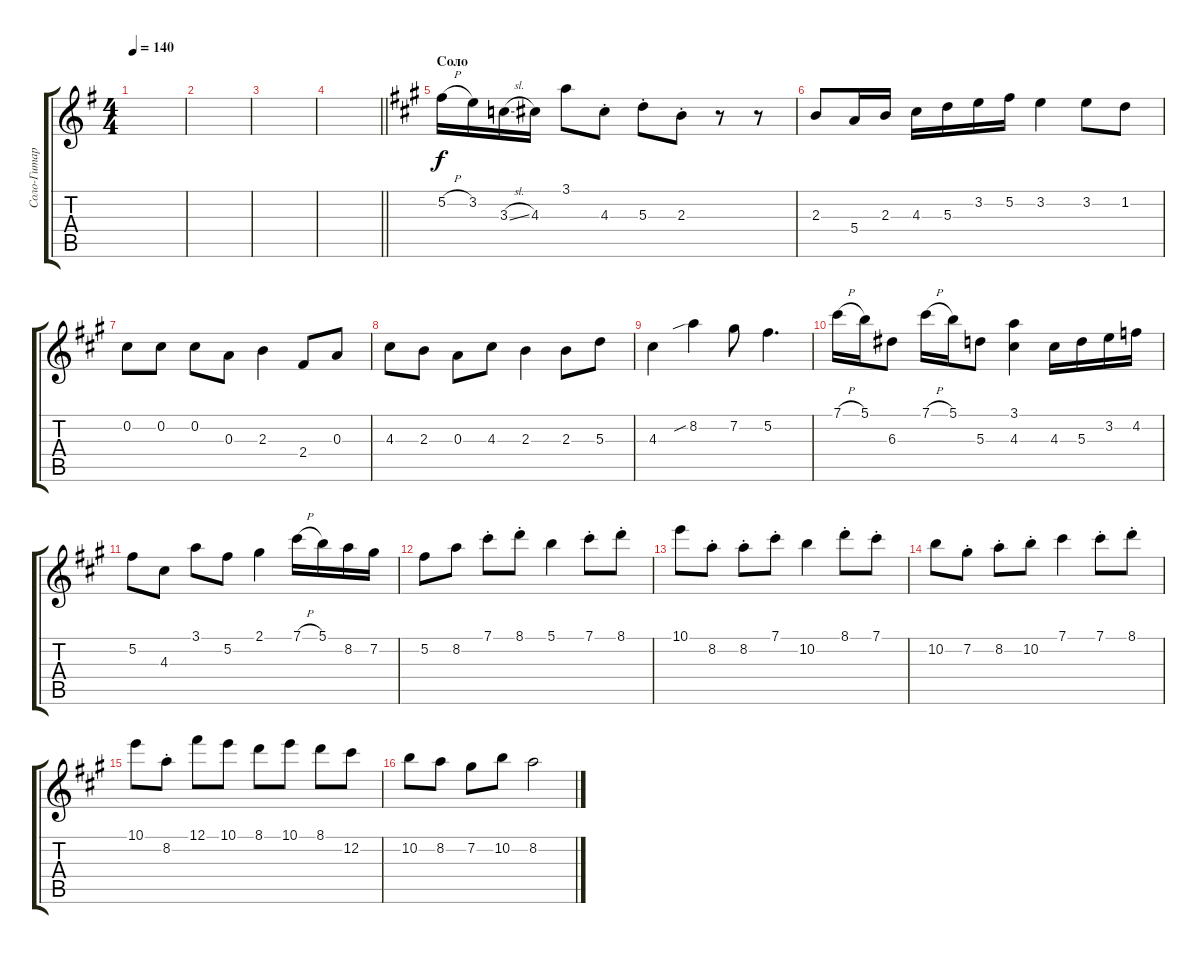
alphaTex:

\track ("Соло-Гитара" "Соло-Гитар") {instrument electricguitarjazz}
\staff {score tabs}
\tuning (Gb4 Db4 A3 E3 B2 Gb2) {hide}
\ts (4 4)
\tempo 140
\clef g2
\ks eminor
|
|
|
\barLineRight lightlight
|
\section ("" "Соло")
\ks a
5.2{h}.16 3.2.16 3.3{sl}.16 4.3.16 3.1.8 4.3{st}.8 5.3{st}.8 2.3{st}.8 r.8 r.8 |
2.3.8 5.4.16 2.3.16 4.3.16 5.3.16 3.2.16 5.2.16 3.2.4 3.2.8 1.2.8 |
0.2.8 0.2.8 0.2.8 0.3.8 2.3.4 2.4.8 0.3.8 |
4.3.8 2.3.8 0.3.8 4.3.8 2.3.4 2.3.8 5.3.8 |
4.3.4 8.2{sib}.4 7.2.8 5.2.4{d} |
7.1{h}.16 5.1.16 6.3.8 7.1{h}.16 5.1.16 5.3.8 (3.1 4.3).4 4.3.16 5.3.16 3.2.16 4.2.16 |
5.2.8 4.3.8 3.1.8 5.2.8 2.1.4 7.1{h}.16 5.1.16 8.2.16 7.2.16 |
5.2.8 8.2.8 7.1{st}.8 8.1{st}.8 5.1.4 7.1{st}.8 8.1{st}.8 |
10.1.8 8.2{st}.8 8.2{st}.8 7.1{st}.8 10.2.4 8.1{st}.8 7.1{st}.8 |
10.2.8 7.2{st}.8 8.2{st}.8 10.2{st}.8 7.1.4 7.1{st}.8 8.1{st}.8 |
10.1.8 8.2{st}.8 12.1.8 10.1.8 8.1.8 10.1.8 8.1.8 12.2.8 |
10.2.8 8.2.8 7.2.8 10.2.8 8.2.2
